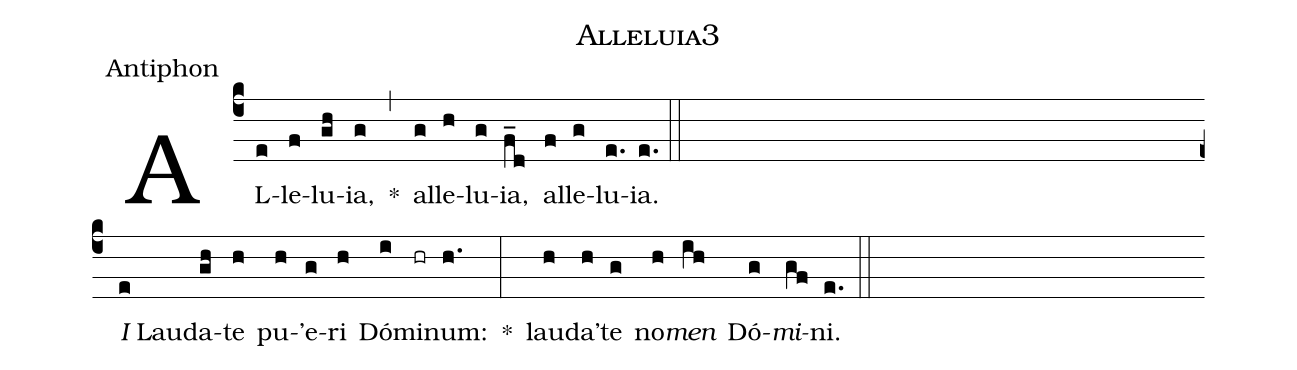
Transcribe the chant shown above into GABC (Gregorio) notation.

name:Alleluia3;
office-part:Antiphon;
%%
(c4) AL(e)le(f)lu(gh)ia,(g) *(,) al(g)le(h)lu(g)ia,(f_d) al(f)le(g)lu(e.)ia.(e.) (::Z)
<i>I</i> Lau(e)da(gh)te(h) pu(h)'e(g)ri(h) Dó(i)mi(hr)num:(h.) *(:) lau(h)da(h)'te(g) no(h)<i>men</i>(ih) Dó(g)<i>mi</i>(gf)ni.(e.) (::)
